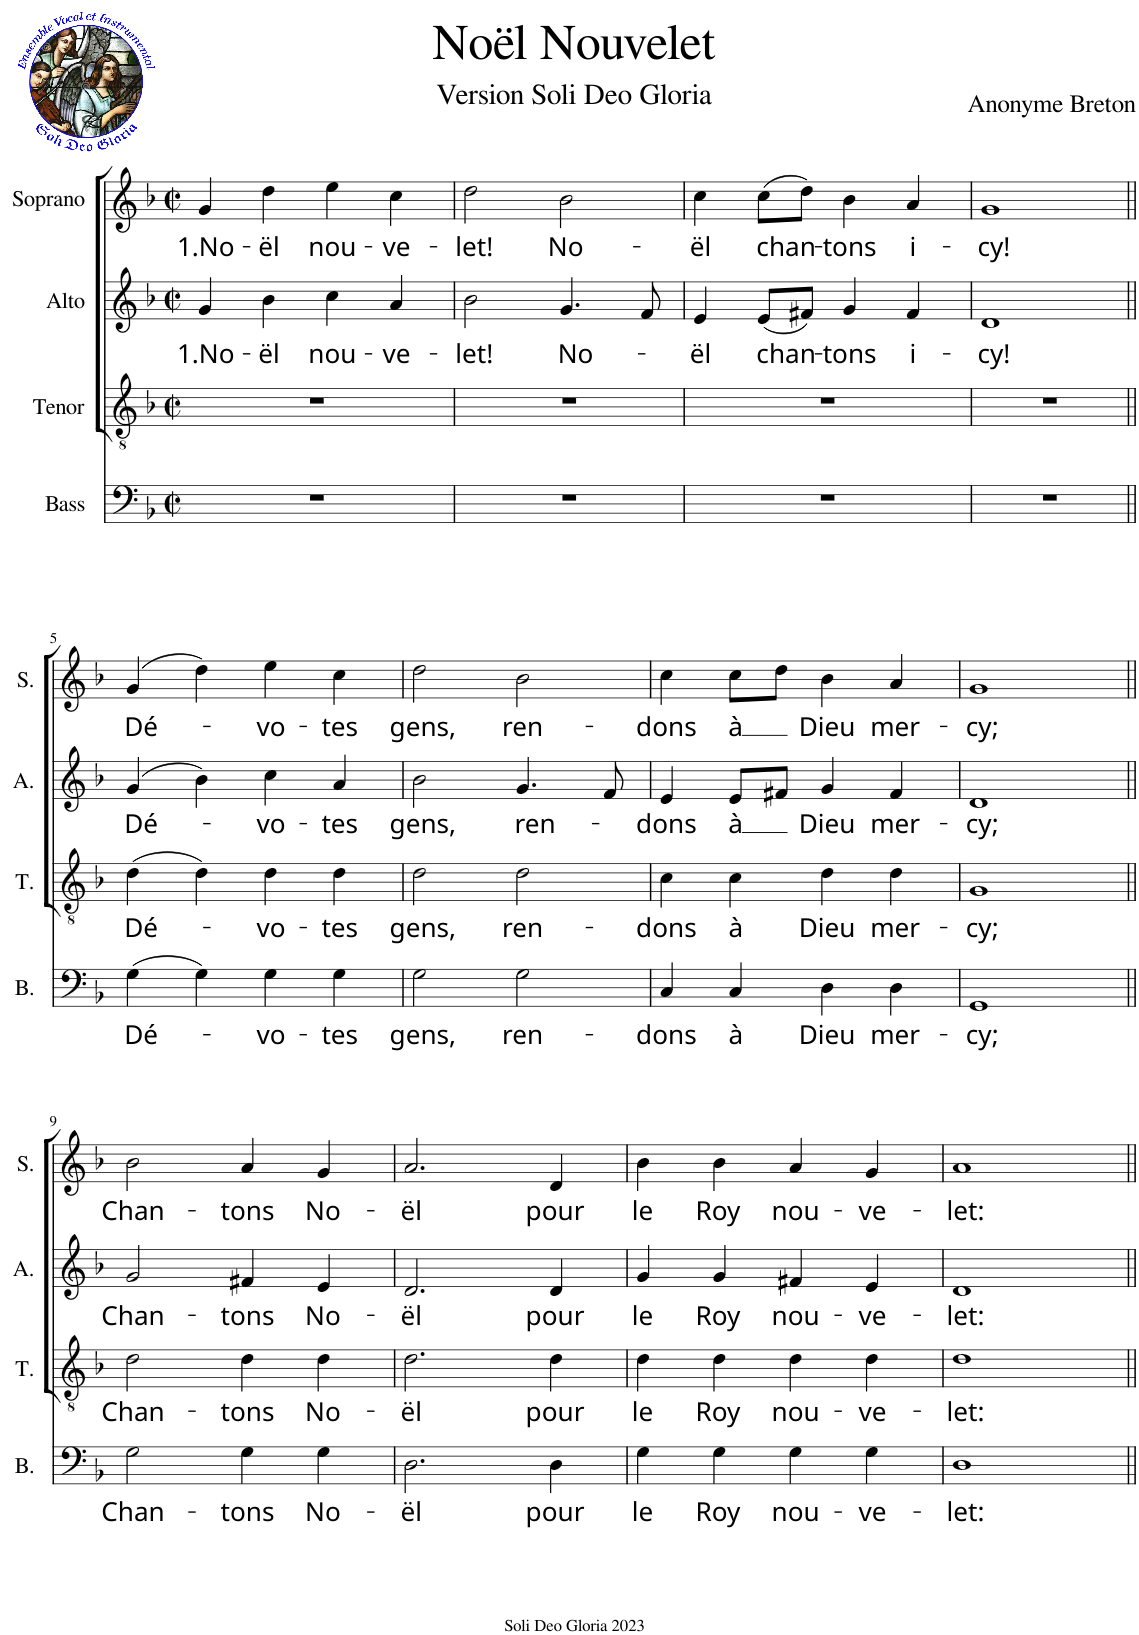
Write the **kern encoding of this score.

**kern	**text	**kern	**text	**kern	**text	**kern	**text
*part4	*part4	*part3	*part3	*part2	*part2	*part1	*part1
*staff4	*staff4	*staff3	*staff3	*staff2	*staff2	*staff1	*staff1
*I"Bass	*	*I"Tenor	*	*I"Alto	*	*I"Soprano	*
*I'B.	*	*I'T.	*	*I'A.	*	*I'S.	*
*clefF4	*	*clefGv2	*	*clefG2	*	*clefG2	*
*k[b-]	*	*k[b-]	*	*k[b-]	*	*k[b-]	*
*M2/2	*	*M2/2	*	*M2/2	*	*M2/2	*
*met(c|)	*	*met(c|)	*	*met(c|)	*	*met(c|)	*
=1	=1	=1	=1	=1	=1	=1	=1
!	!	!	!	!	!LO:LY:b	!	!LO:LY:b
1r	.	1r	.	4g/	1.No-	4g/	1.No-
!	!	!	!	!	!LO:LY:b	!	!LO:LY:b
.	.	.	.	4b-\	-ël	4dd\	-ël
!	!	!	!	!	!LO:LY:b	!	!LO:LY:b
.	.	.	.	4cc\	nou-	4ee\	nou-
!	!	!	!	!	!LO:LY:b	!	!LO:LY:b
.	.	.	.	4a/	-ve-	4cc\	-ve-
=2	=2	=2	=2	=2	=2	=2	=2
!	!	!	!	!	!LO:LY:b	!	!LO:LY:b
1r	.	1r	.	2b-\	-let!	2dd\	-let!
!	!	!	!	!	!LO:LY:b	!	!LO:LY:b
.	.	.	.	4.g/	No-	2b-\	No-
.	.	.	.	8f/	.	.	.
=3	=3	=3	=3	=3	=3	=3	=3
!	!	!	!	!	!LO:LY:b	!	!LO:LY:b
1r	.	1r	.	4e/	-ël	4cc\	-ël
!	!	!	!	!	!LO:LY:b	!	!LO:LY:b
.	.	.	.	(8e/L	chan-	(8cc\L	chan-
.	.	.	.	8f#X/J)	.	8dd\J)	.
!	!	!	!	!	!LO:LY:b	!	!LO:LY:b
.	.	.	.	4g/	-tons	4b-\	-tons
!	!	!	!	!	!LO:LY:b	!	!LO:LY:b
.	.	.	.	4f#/	i-	4a/	i-
=4	=4	=4	=4	=4	=4	=4	=4
!	!	!	!	!	!LO:LY:b	!	!LO:LY:b
1r	.	1r	.	1d	-cy!	1g	-cy!
!!LO:LB:g=z
=5||	=5||	=5||	=5||	=5||	=5||	=5||	=5||
!	!LO:LY:b	!	!LO:LY:b	!	!LO:LY:b	!	!LO:LY:b
(4G\	Dé-	(4d\	Dé-	(4g/	Dé-	(4g/	Dé-
4G\)	.	4d\)	.	4b-\)	.	4dd\)	.
!	!LO:LY:b	!	!LO:LY:b	!	!LO:LY:b	!	!LO:LY:b
4G\	-vo-	4d\	-vo-	4cc\	-vo-	4ee\	-vo-
!	!LO:LY:b	!	!LO:LY:b	!	!LO:LY:b	!	!LO:LY:b
4G\	-tes	4d\	-tes	4a/	-tes	4cc\	-tes
=6	=6	=6	=6	=6	=6	=6	=6
!	!LO:LY:b	!	!LO:LY:b	!	!LO:LY:b	!	!LO:LY:b
2G\	gens,	2d\	gens,	2b-\	gens,	2dd\	gens,
!	!LO:LY:b	!	!LO:LY:b	!	!LO:LY:b	!	!LO:LY:b
2G\	ren-	2d\	ren-	4.g/	ren-	2b-\	ren-
.	.	.	.	8f/	.	.	.
=7	=7	=7	=7	=7	=7	=7	=7
!	!LO:LY:b	!	!LO:LY:b	!	!LO:LY:b	!	!LO:LY:b
4C/	-dons	4c\	-dons	4e/	-dons	4cc\	-dons
!	!LO:LY:b	!	!LO:LY:b	!	!LO:LY:b	!	!LO:LY:b
4C/	à	4c\	à	8e/L	à	8cc\L	à
.	.	.	.	8f#X/J	.	8dd\J	.
!	!LO:LY:b	!	!LO:LY:b	!	!LO:LY:b	!	!LO:LY:b
4D\	Dieu	4d\	Dieu	4g/	Dieu	4b-\	Dieu
!	!LO:LY:b	!	!LO:LY:b	!	!LO:LY:b	!	!LO:LY:b
4D\	mer-	4d\	mer-	4f#/	mer-	4a/	mer-
=8	=8	=8	=8	=8	=8	=8	=8
!	!LO:LY:b	!	!LO:LY:b	!	!LO:LY:b	!	!LO:LY:b
1GG	-cy;	1G	-cy;	1d	-cy;	1g	-cy;
!!LO:LB:g=z
=9||	=9||	=9||	=9||	=9||	=9||	=9||	=9||
!	!LO:LY:b	!	!LO:LY:b	!	!LO:LY:b	!	!LO:LY:b
2G\	Chan-	2d\	Chan-	2g/	Chan-	2b-\	Chan-
!	!LO:LY:b	!	!LO:LY:b	!	!LO:LY:b	!	!LO:LY:b
4G\	-tons	4d\	-tons	4f#X/	-tons	4a/	-tons
!	!LO:LY:b	!	!LO:LY:b	!	!LO:LY:b	!	!LO:LY:b
4G\	No-	4d\	No-	4e/	No-	4g/	No-
=10	=10	=10	=10	=10	=10	=10	=10
!	!LO:LY:b	!	!LO:LY:b	!	!LO:LY:b	!	!LO:LY:b
2.D\	-ël	2.d\	-ël	2.d/	-ël	2.a/	-ël
!	!LO:LY:b	!	!LO:LY:b	!	!LO:LY:b	!	!LO:LY:b
4D\	pour	4d\	pour	4d/	pour	4d/	pour
=11	=11	=11	=11	=11	=11	=11	=11
!	!LO:LY:b	!	!LO:LY:b	!	!LO:LY:b	!	!LO:LY:b
4G\	le	4d\	le	4g/	le	4b-\	le
!	!LO:LY:b	!	!LO:LY:b	!	!LO:LY:b	!	!LO:LY:b
4G\	Roy	4d\	Roy	4g/	Roy	4b-\	Roy
!	!LO:LY:b	!	!LO:LY:b	!	!LO:LY:b	!	!LO:LY:b
4G\	nou-	4d\	nou-	4f#X/	nou-	4a/	nou-
!	!LO:LY:b	!	!LO:LY:b	!	!LO:LY:b	!	!LO:LY:b
4G\	-ve-	4d\	-ve-	4e/	-ve-	4g/	-ve-
=12	=12	=12	=12	=12	=12	=12	=12
!	!LO:LY:b	!	!LO:LY:b	!	!LO:LY:b	!	!LO:LY:b
1D	-let:	1d	-let:	1d	-let:	1a	-let:
=||	=||	=||	=||	=||	=||	=||	=||
*-	*-	*-	*-	*-	*-	*-	*-
